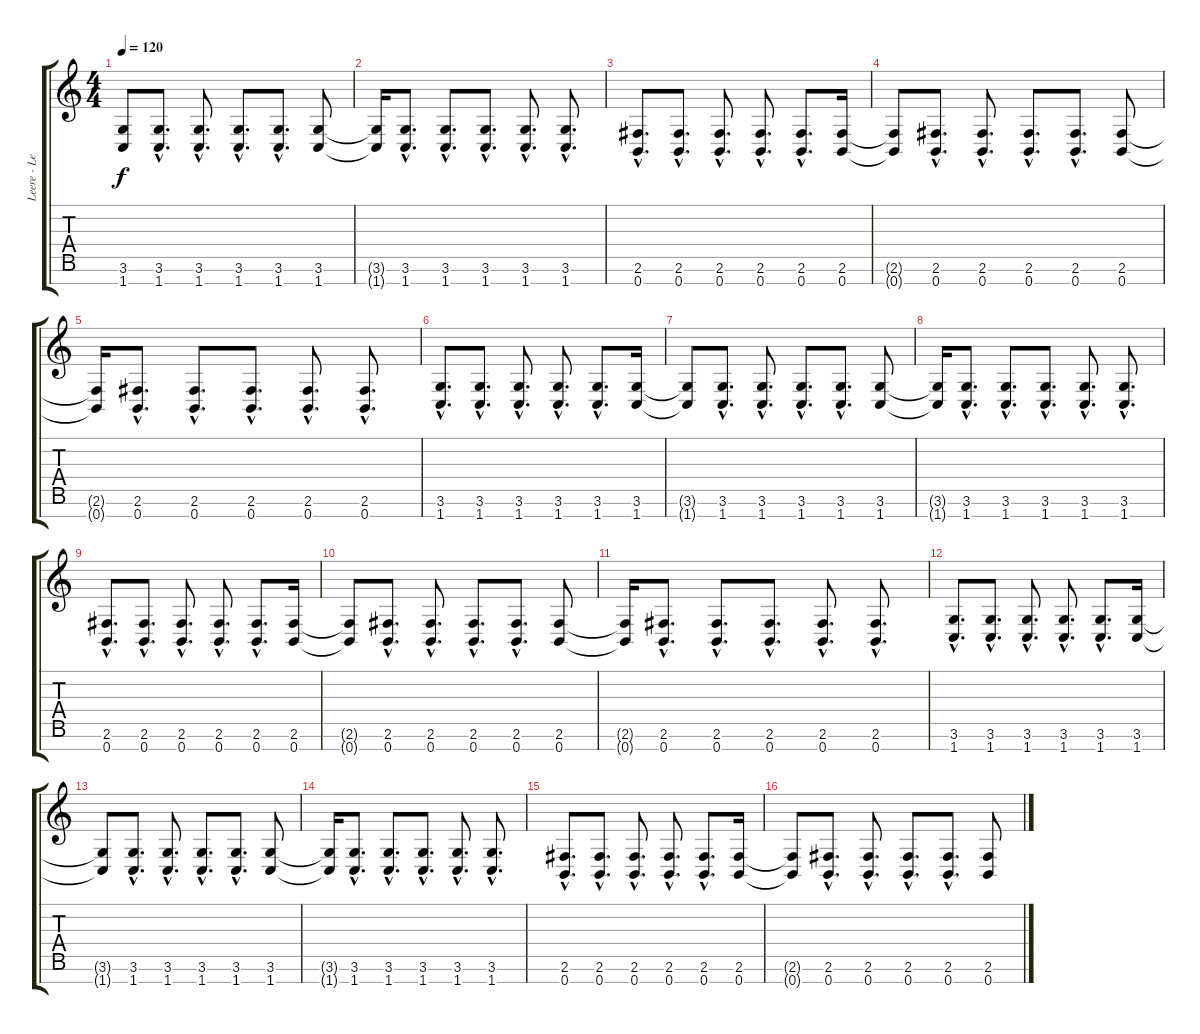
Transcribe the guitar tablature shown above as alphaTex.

\track ("Leere - Lead Guitar" "Leere - Le") {instrument distortionguitar}
\staff {score tabs}
\tuning (E4 B3 G3 D3 A2 E2 B1) {hide}
\ts (4 4)
\tempo 120
\clef g2
\ks c
(3.6{t} 1.7{t}).8{dy f} (3.6{hac} 1.7{hac}).8{d} (3.6{hac} 1.7{hac}).8{d} (3.6{hac} 1.7{hac}).8{d} (3.6{hac} 1.7{hac}).8{d} (3.6 1.7).8 |
(3.6{t} 1.7{t}).16 (3.6{hac} 1.7{hac}).8{d} (3.6{hac} 1.7{hac}).8{d} (3.6{hac} 1.7{hac}).8{d} (3.6{hac} 1.7{hac}).8{d} (3.6{hac} 1.7{hac}).8{d} |
(2.6{hac} 0.7{hac}).8{d} (2.6{hac} 0.7{hac}).8{d} (2.6{hac} 0.7{hac}).8{d} (2.6{hac} 0.7{hac}).8{d} (2.6{hac} 0.7{hac}).8{d} (2.6 0.7).16 |
(2.6{t} 0.7{t}).8 (2.6{hac} 0.7{hac}).8{d} (2.6{hac} 0.7{hac}).8{d} (2.6{hac} 0.7{hac}).8{d} (2.6{hac} 0.7{hac}).8{d} (2.6 0.7).8 |
(2.6{t} 0.7{t}).16 (2.6{hac} 0.7{hac}).8{d} (2.6{hac} 0.7{hac}).8{d} (2.6{hac} 0.7{hac}).8{d} (2.6{hac} 0.7{hac}).8{d} (2.6{hac} 0.7{hac}).8{d} |
(3.6{hac} 1.7{hac}).8{d} (3.6{hac} 1.7{hac}).8{d} (3.6{hac} 1.7{hac}).8{d} (3.6{hac} 1.7{hac}).8{d} (3.6{hac} 1.7{hac}).8{d} (3.6 1.7).16 |
(3.6{t} 1.7{t}).8 (3.6{hac} 1.7{hac}).8{d} (3.6{hac} 1.7{hac}).8{d} (3.6{hac} 1.7{hac}).8{d} (3.6{hac} 1.7{hac}).8{d} (3.6 1.7).8 |
(3.6{t} 1.7{t}).16 (3.6{hac} 1.7{hac}).8{d} (3.6{hac} 1.7{hac}).8{d} (3.6{hac} 1.7{hac}).8{d} (3.6{hac} 1.7{hac}).8{d} (3.6{hac} 1.7{hac}).8{d} |
(2.6{hac} 0.7{hac}).8{d} (2.6{hac} 0.7{hac}).8{d} (2.6{hac} 0.7{hac}).8{d} (2.6{hac} 0.7{hac}).8{d} (2.6{hac} 0.7{hac}).8{d} (2.6 0.7).16 |
(2.6{t} 0.7{t}).8 (2.6{hac} 0.7{hac}).8{d} (2.6{hac} 0.7{hac}).8{d} (2.6{hac} 0.7{hac}).8{d} (2.6{hac} 0.7{hac}).8{d} (2.6 0.7).8 |
(2.6{t} 0.7{t}).16 (2.6{hac} 0.7{hac}).8{d} (2.6{hac} 0.7{hac}).8{d} (2.6{hac} 0.7{hac}).8{d} (2.6{hac} 0.7{hac}).8{d} (2.6{hac} 0.7{hac}).8{d} |
(3.6{hac} 1.7{hac}).8{d} (3.6{hac} 1.7{hac}).8{d} (3.6{hac} 1.7{hac}).8{d} (3.6{hac} 1.7{hac}).8{d} (3.6{hac} 1.7{hac}).8{d} (3.6 1.7).16 |
(3.6{t} 1.7{t}).8 (3.6{hac} 1.7{hac}).8{d} (3.6{hac} 1.7{hac}).8{d} (3.6{hac} 1.7{hac}).8{d} (3.6{hac} 1.7{hac}).8{d} (3.6 1.7).8 |
(3.6{t} 1.7{t}).16 (3.6{hac} 1.7{hac}).8{d} (3.6{hac} 1.7{hac}).8{d} (3.6{hac} 1.7{hac}).8{d} (3.6{hac} 1.7{hac}).8{d} (3.6{hac} 1.7{hac}).8{d} |
(2.6{hac} 0.7{hac}).8{d} (2.6{hac} 0.7{hac}).8{d} (2.6{hac} 0.7{hac}).8{d} (2.6{hac} 0.7{hac}).8{d} (2.6{hac} 0.7{hac}).8{d} (2.6 0.7).16 |
(2.6{t} 0.7{t}).8 (2.6{hac} 0.7{hac}).8{d} (2.6{hac} 0.7{hac}).8{d} (2.6{hac} 0.7{hac}).8{d} (2.6{hac} 0.7{hac}).8{d} (2.6 0.7).8
